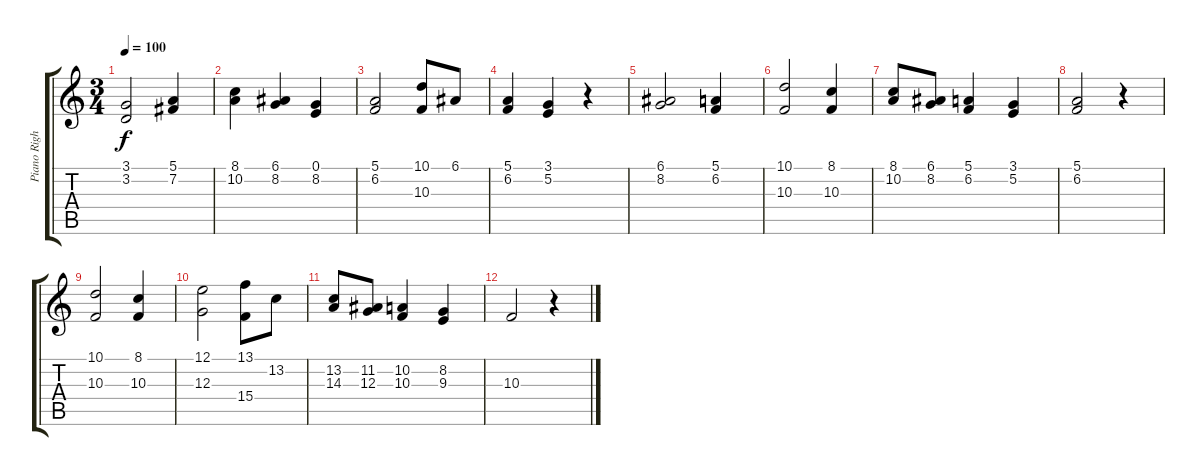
\track ("Piano Right Hand" "Piano Righ") {instrument acousticgrandpiano}
\staff {score tabs}
\tuning (E4 B3 G3 D3 A2 E2) {hide}
\ts (3 4)
\tempo 100
\clef g2
\ks c
(3.1 3.2).2{dy f} (5.1 7.2).4 |
(8.1 10.2).4 (6.1 8.2).4 (0.1 8.2).4 |
(5.1 6.2).2 (10.1 10.3).8 6.1.8 |
(5.1 6.2).4 (3.1 5.2).4 r.4 |
(6.1 8.2).2 (5.1 6.2).4 |
(10.1 10.3).2 (8.1 10.3).4 |
(8.1 10.2).8 (6.1 8.2).8 (5.1 6.2).4 (3.1 5.2).4 |
(5.1 6.2).2 r.4 |
(10.1 10.3).2 (8.1 10.3).4 |
(12.1 12.3).2 (13.1 15.4).8 13.2.8 |
(13.2 14.3).8 (11.2 12.3).8 (10.2 10.3).4 (8.2 9.3).4 |
10.3.2 r.4
